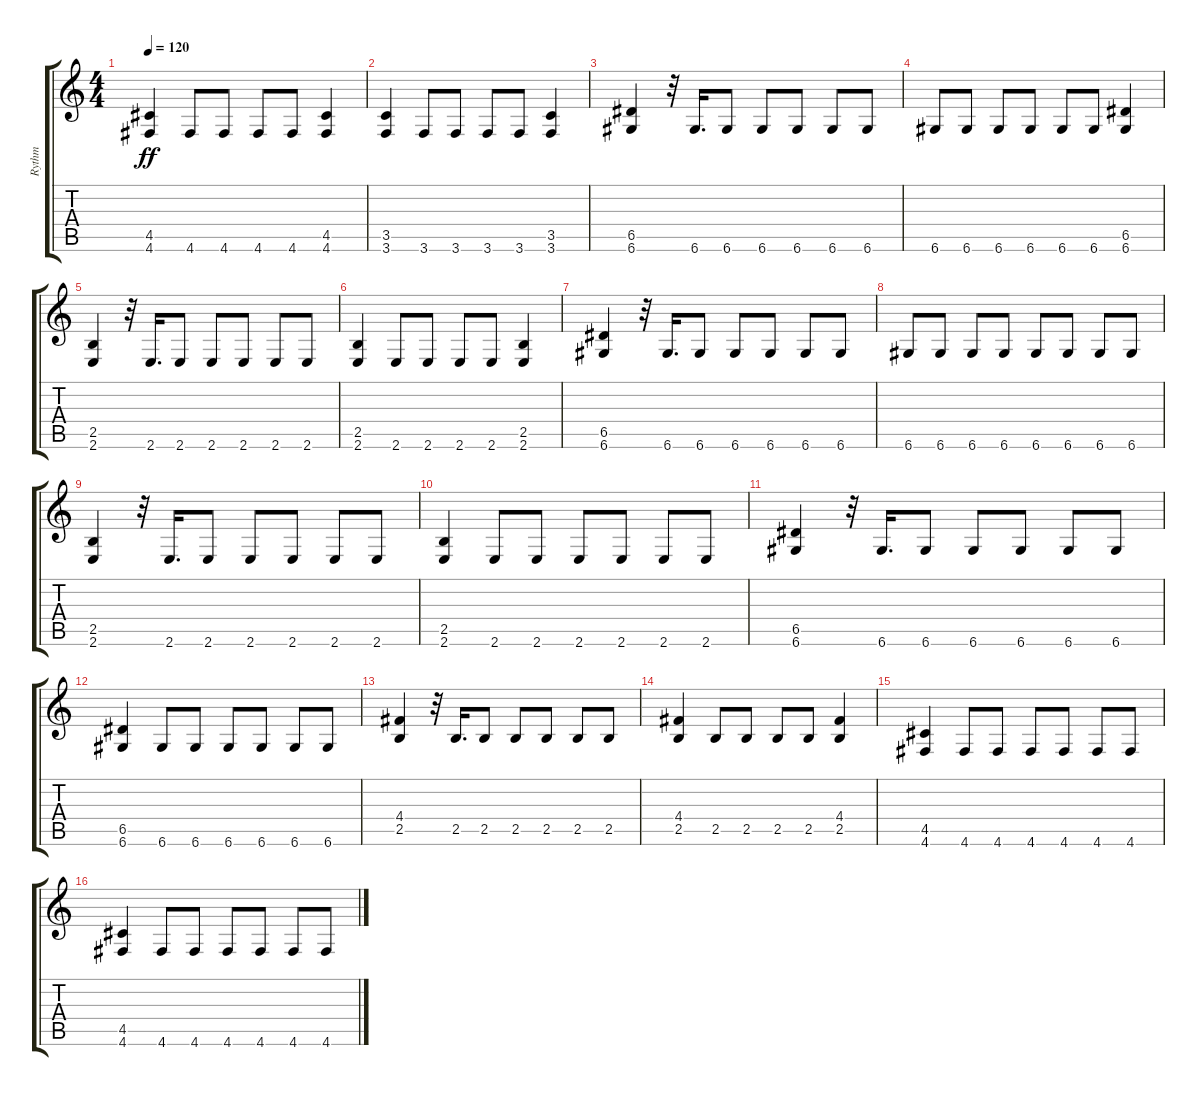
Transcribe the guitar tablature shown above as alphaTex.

\track ("Rythm" "Rythm") {instrument distortionguitar}
\staff {score tabs}
\tuning (E4 B3 G3 D3 A2 D2) {hide}
\ts (4 4)
\tempo 120
\clef g2
\ks c
(4.5 4.6).4{dy ff} 4.6.8 4.6.8 4.6.8 4.6.8 (4.5 4.6).4 |
(3.5 3.6).4 3.6.8 3.6.8 3.6.8 3.6.8 (3.5 3.6).4 |
(6.5 6.6).4 r.32 6.6.16{d} 6.6.8 6.6.8 6.6.8 6.6.8 6.6.8 |
6.6.8 6.6.8 6.6.8 6.6.8 6.6.8 6.6.8 (6.5 6.6).4 |
(2.5 2.6).4 r.32 2.6.16{d} 2.6.8 2.6.8 2.6.8 2.6.8 2.6.8 |
(2.5 2.6).4 2.6.8 2.6.8 2.6.8 2.6.8 (2.5 2.6).4 |
(6.5 6.6).4 r.32 6.6.16{d} 6.6.8 6.6.8 6.6.8 6.6.8 6.6.8 |
6.6.8 6.6.8 6.6.8 6.6.8 6.6.8 6.6.8 6.6.8 6.6.8 |
(2.5 2.6).4 r.32 2.6.16{d} 2.6.8 2.6.8 2.6.8 2.6.8 2.6.8 |
(2.5 2.6).4 2.6.8 2.6.8 2.6.8 2.6.8 2.6.8 2.6.8 |
(6.5 6.6).4 r.32 6.6.16{d} 6.6.8 6.6.8 6.6.8 6.6.8 6.6.8 |
(6.5 6.6).4 6.6.8 6.6.8 6.6.8 6.6.8 6.6.8 6.6.8 |
(4.4 2.5).4 r.32 2.5.16{d} 2.5.8 2.5.8 2.5.8 2.5.8 2.5.8 |
(4.4 2.5).4 2.5.8 2.5.8 2.5.8 2.5.8 (4.4 2.5).4 |
(4.5 4.6).4 4.6.8 4.6.8 4.6.8 4.6.8 4.6.8 4.6.8 |
(4.5 4.6).4 4.6.8 4.6.8 4.6.8 4.6.8 4.6.8 4.6.8
